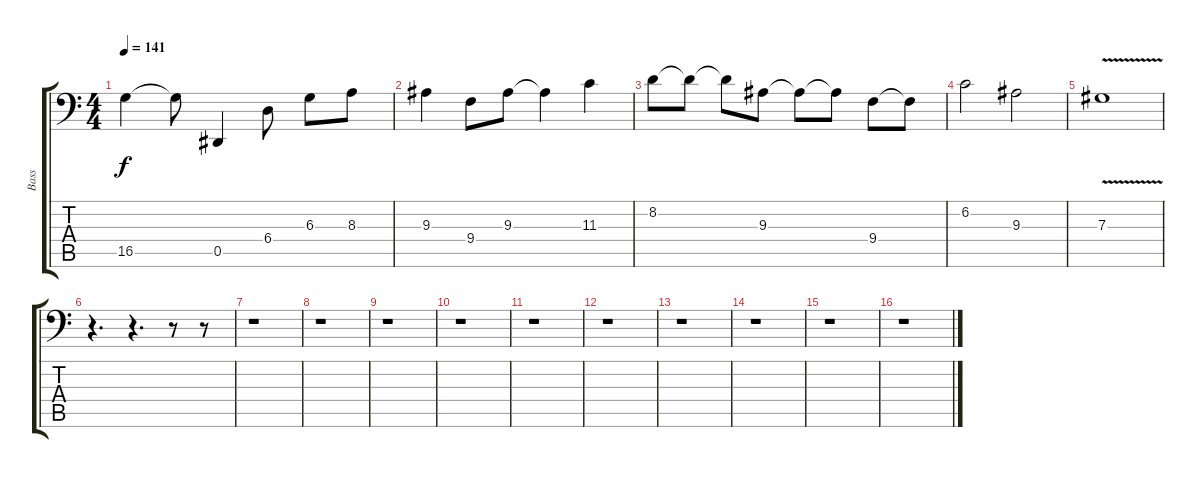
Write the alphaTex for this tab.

\track ("Bass" "Bass") {instrument electricbassfinger}
\staff {score tabs}
\tuning (B2 Gb2 Db2 Ab1 Eb1 Bb0) {hide}
\ts (4 4)
\tempo 141
\clef f4
\ks c
16.5.4{dy f} 16.5{t}.8 0.5.4 6.4.8 6.3.8 8.3.8 |
9.3.4 9.4.8 9.3.8 9.3{t}.4 11.3.4 |
8.2.8 8.2{t}.8 8.2{t}.8 9.3.8 9.3{t}.8 9.3{t}.8 9.4.8 9.4{t}.8 |
6.2.2 9.3.2 |
7.3{v}.1 |
r.4{d} r.4{d} r.8 r.8 |
r.1 |
r.1 |
r.1 |
r.1 |
r.1 |
r.1 |
r.1 |
r.1 |
r.1 |
r.1
